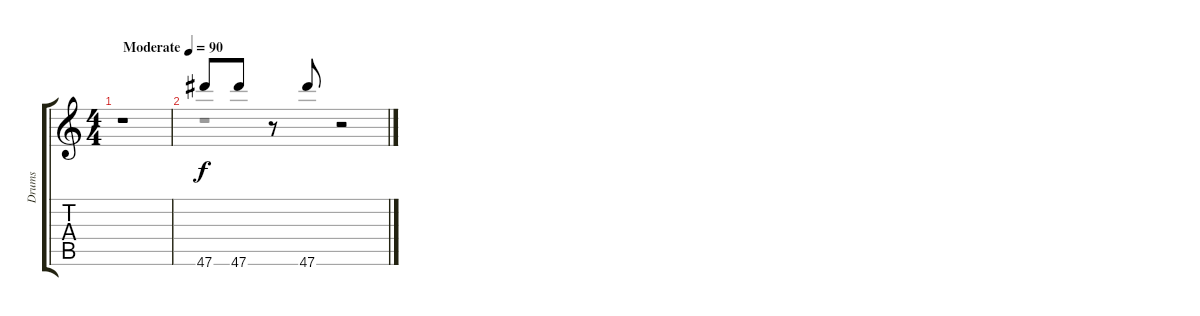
\track ("Drums" "Drums") {instrument acousticgrandpiano}
\staff {score tabs}
\tuning (E4 B3 G3 D3 A2 E2) {hide}
\voice
\ts (4 4)
\tempo (90 "Moderate")
\clef g2
\ks c
r.1{dy f instrument acousticgrandpiano} |
47.6.8 47.6.8 r.8 47.6.8 r.2
\voice
\clef g2
\ottava regular
\simile none
\ks c
r.1{dy f} |
r.1
